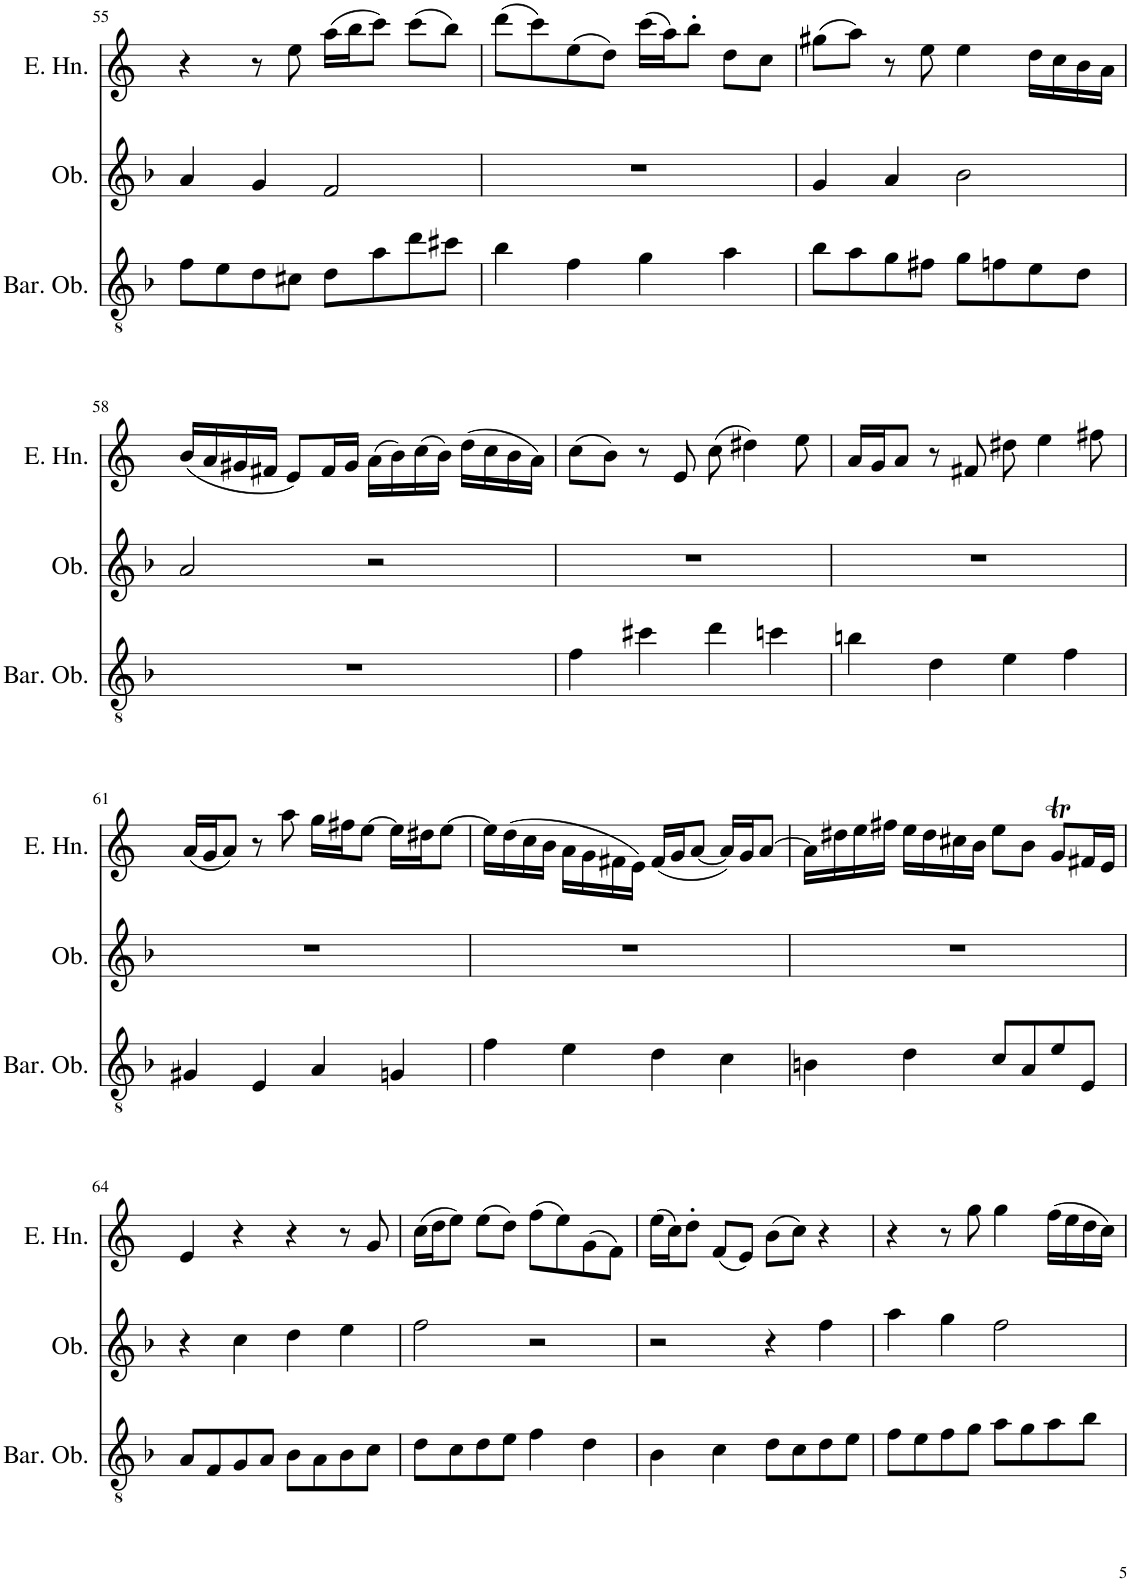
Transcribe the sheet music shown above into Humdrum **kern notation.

**kern	**kern	**kern
*part3	*part2	*part1
*staff3	*staff2	*staff1
*I"Baritone Oboe	*I"Oboe	*I"English Horn
*I'Bar. Ob.	*I'Ob.	*I'E. Hn.
!!LO:PB:g=z
*clefGv2	*clefG2	*clefG2
*	*	*Trd4c7
*k[b-]	*k[b-]	*k[]
*M4/4	*M4/4	*M4/4
*met(c)	*met(c)	*met(c)
=55	=55	=55
8f\L	4a/	4r
8e\	.	.
8d\	4g/	8r
8c#X\J	.	8ee\
8d\L	2f/	(16aa\LL
.	.	16bb\J
8a\	.	8ccc\J)
8dd\	.	(8ccc\L
8cc#X\J	.	8bb\J)
=56	=56	=56
4b-\	1r	(8ddd\L
.	.	8ccc\)
4f\	.	(8ee\
.	.	8dd\J)
4g\	.	(16ccc\LL
.	.	16aa\J)
.	.	8bb'\J
4a\	.	8dd\L
.	.	8cc\J
=57	=57	=57
8b-\L	4g/	(8gg#X\L
8a\	.	8aa\J)
8g\	4a/	8r
8f#X\J	.	8ee\
8g\L	2b-\	4ee\
8fn\	.	.
8e\	.	16dd\LL
.	.	16cc\
8d\J	.	16b\
.	.	16a\JJ
!!LO:LB:g=z
=58	=58	=58
1r	2a/	(16b/LL
.	.	16a/
.	.	16g#X/
.	.	16f#X/JJ
.	.	8e/L)
.	.	16f#/L
.	.	16g#/JJ
.	2r	(16a\LL
.	.	16b\)
.	.	(16cc\
.	.	16b\JJ)
.	.	(16dd\LL
.	.	16cc\
.	.	16b\
.	.	16a\JJ)
=59	=59	=59
4f\	1r	(8cc\L
.	.	8b\J)
4cc#X\	.	8r
.	.	8e/
4dd\	.	(8cc\
.	.	4dd#X\)
4ccn\	.	.
.	.	8ee\
=60	=60	=60
4bn\	1r	16a/LL
.	.	16g/J
.	.	8a/J
4d\	.	8r
.	.	8f#X/
4e\	.	8dd#X\
.	.	4ee\
4f\	.	.
.	.	8ff#X\
!!LO:LB:g=z
=61	=61	=61
4G#X/	1r	(16a/LL
.	.	16g/J
.	.	8a/J)
4E/	.	8r
.	.	8aa\
4A/	.	16gg\LL
.	.	16ff#X\J
.	.	[8ee\J
4Gn/	.	16ee\LL]
.	.	16dd#X\J
.	.	[8ee\J
=62	=62	=62
4f\	1r	16ee\LL]
.	.	(16dd\
.	.	16cc\
.	.	16b\JJ
4e\	.	16a\LL
.	.	16g\
.	.	16f#X\
.	.	16e\JJ)
4d\	.	(16f#/LL
.	.	16g/J
.	.	[8a/J
4c\	.	16a/LL])
.	.	16g/J
.	.	[8a/J
=63	=63	=63
4Bn\	1r	16a\LL]
.	.	16dd#X\
.	.	16ee\
.	.	16ff#X\JJ
4d\	.	16ee\LL
.	.	16dd#\
.	.	16cc#X\
.	.	16b\JJ
8c/L	.	8ee\L
8A/	.	8b\J
8e/	.	8gT/L
8E/J	.	16f#X/L
.	.	16e/JJ
!!LO:LB:g=z
=64	=64	=64
8A/L	4r	4e/
8F/	.	.
8G/	4cc\	4r
8A/J	.	.
8B-\L	4dd\	4r
8A\	.	.
8B-\	4ee\	8r
8c\J	.	8g/
=65	=65	=65
8d\L	2ff\	(16cc\LL
.	.	16dd\J
8c\	.	8ee\J)
8d\	.	(8ee\L
8e\J	.	8dd\J)
4f\	2r	(8ff\L
.	.	8ee\)
4d\	.	(8g\
.	.	8f\J)
=66	=66	=66
4B-\	2r	(16ee\LL
.	.	16cc\J)
.	.	8dd'\J
4c\	.	(8f/L
.	.	8e/J)
8d\L	4r	(8b\L
8c\	.	8cc\J)
8d\	4ff\	4r
8e\J	.	.
=67	=67	=67
8f\L	4aa\	4r
8e\	.	.
8f\	4gg\	8r
8g\J	.	8gg\
8a\L	2ff\	4gg\
8g\	.	.
8a\	.	(16ff\LL
.	.	16ee\
8b-\J	.	16dd\
.	.	16cc\JJ)
=	=	=
*-	*-	*-
